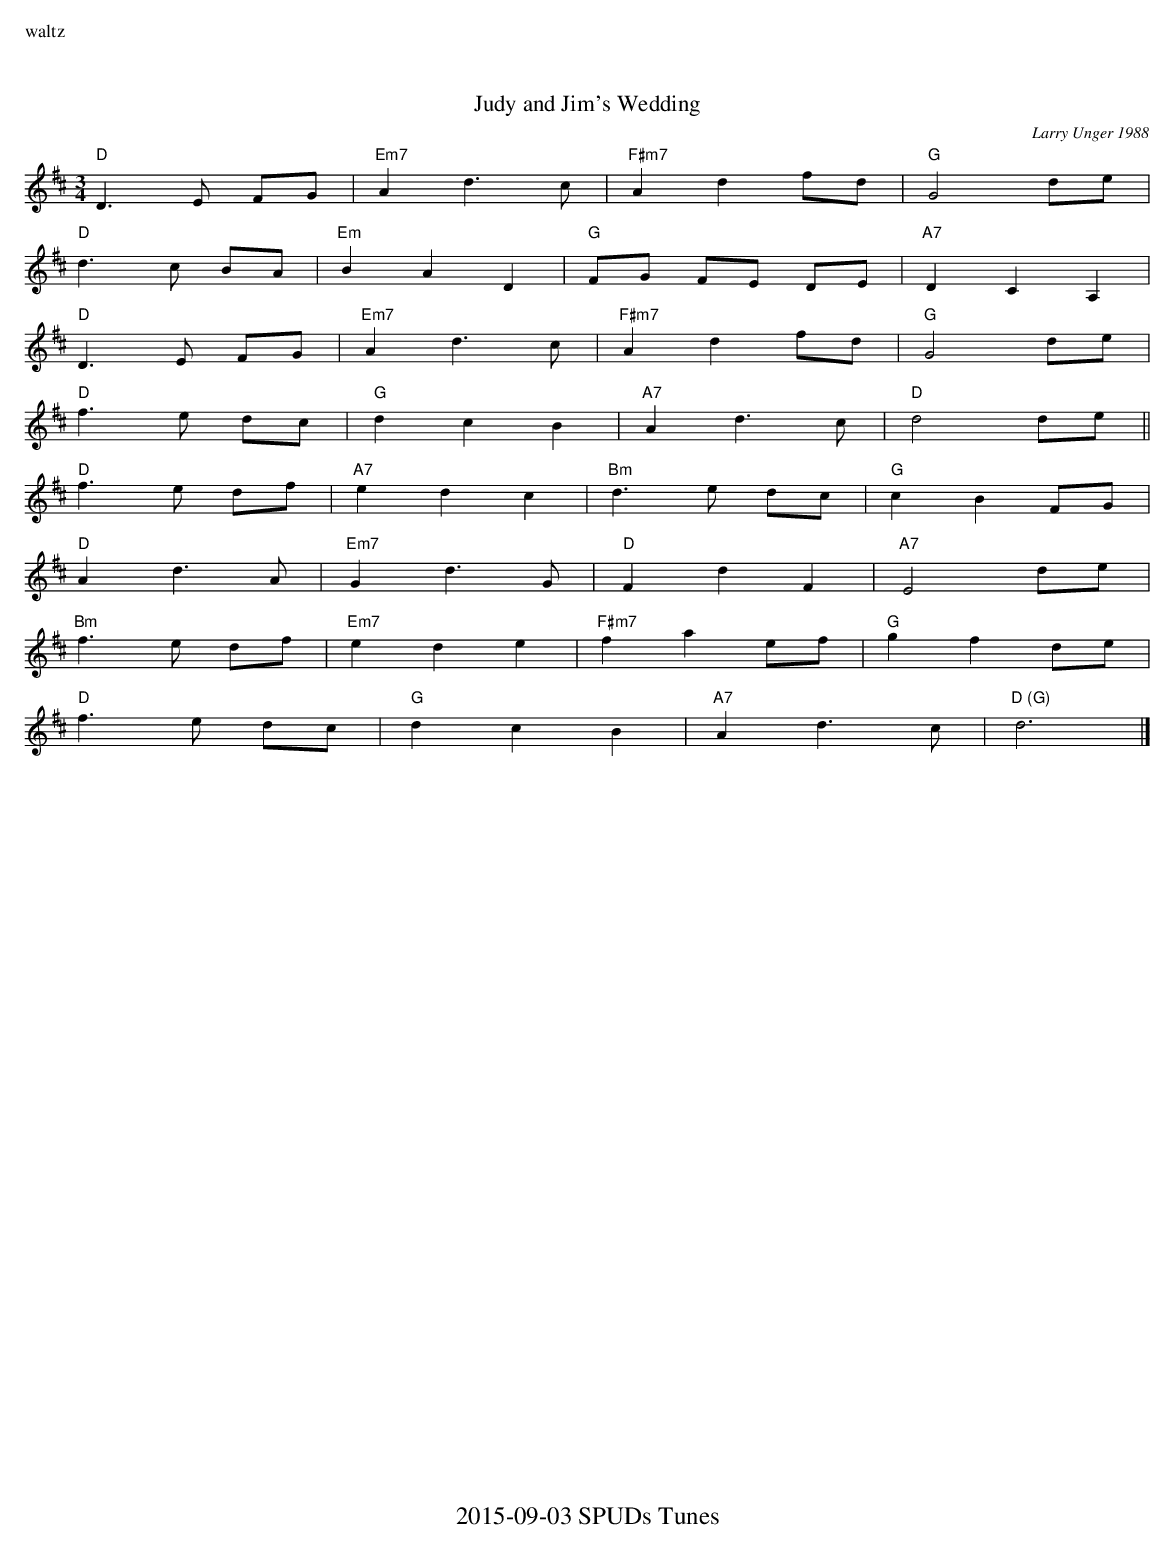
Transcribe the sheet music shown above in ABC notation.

X:1
%%text waltz
T:Judy and Jim's Wedding
C:Larry Unger 1988
M:3/4
K:D
"D"D3E FG| "Em7"A2d3c| "F#m7"A2d2fd| "G"G4de|
"D"d3c BA| "Em"B2A2D2| "G"FG FE DE| "A7"D2C2A,2|
"D"D3E FG| "Em7"A2d3c| "F#m7"A2d2fd| "G"G4de|
"D"f3e dc| "G"d2c2B2| "A7"A2d3c| "D"d4de||
"D"f3e df| "A7"e2d2c2| "Bm"d3e dc| "G"c2B2FG|
"D"A2d3A| "Em7"G2d3G| "D"F2d2F2| "A7"E4de|
"Bm"f3e df| "Em7"e2d2e2| "F#m7"f2a2ef| "G"g2f2de|
"D"f3e dc| "G"d2c2B2| "A7"A2d3c| "D (G)"d6|]
